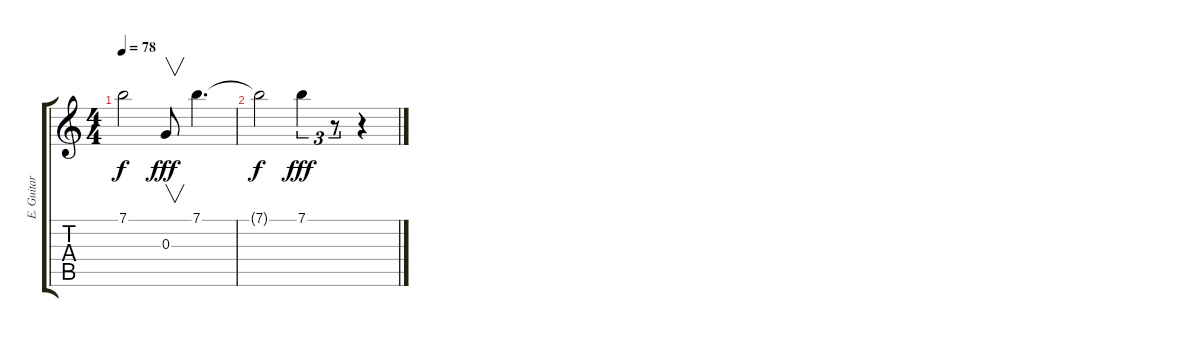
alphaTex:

\track ("E. Guitar 3 (Right)" "E. Guitar ") {instrument distortionguitar}
\staff {score tabs}
\tuning (E4 B3 G3 D3 A2 E2) {hide}
\ts (4 4)
\tempo 78
\clef g2
\ks c
7.1{t}.2{dy f} 0.3.8{v dy fff} 7.1.4{d} |
7.1{t}.2{dy f} 7.1.4{tu (3 2) dy fff} r.8{tu (3 2)} r.4
